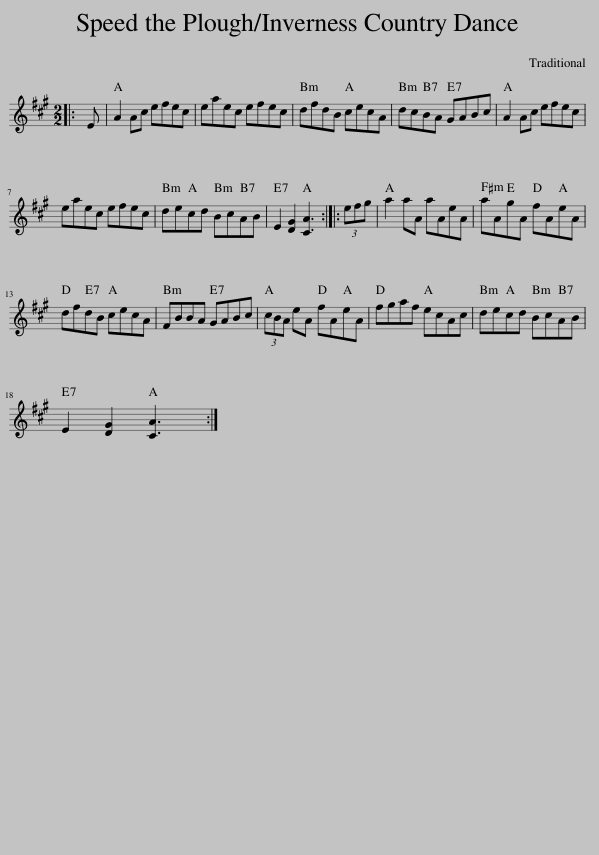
X:1
L:1/8
M:2/2
I:linebreak $
K:A
V:1 treble
V:1
|: E | A2 Ac efec | eaec efec | dfdB cecA | dcBA GABc | %5
 A2 Ac efec |$ eaec efec | decd BcAB | E2 [DG]2 [CA]3 :: (3efg | %10
 a2 aA aAeA | aAgA fAeA |$ dfdB cecA | FBBA GABc | (3cBA eA fAeA | %15
 fgaf ecAc | decd BcAB |$ E2 [DG]2 [CA]3 :| %18
